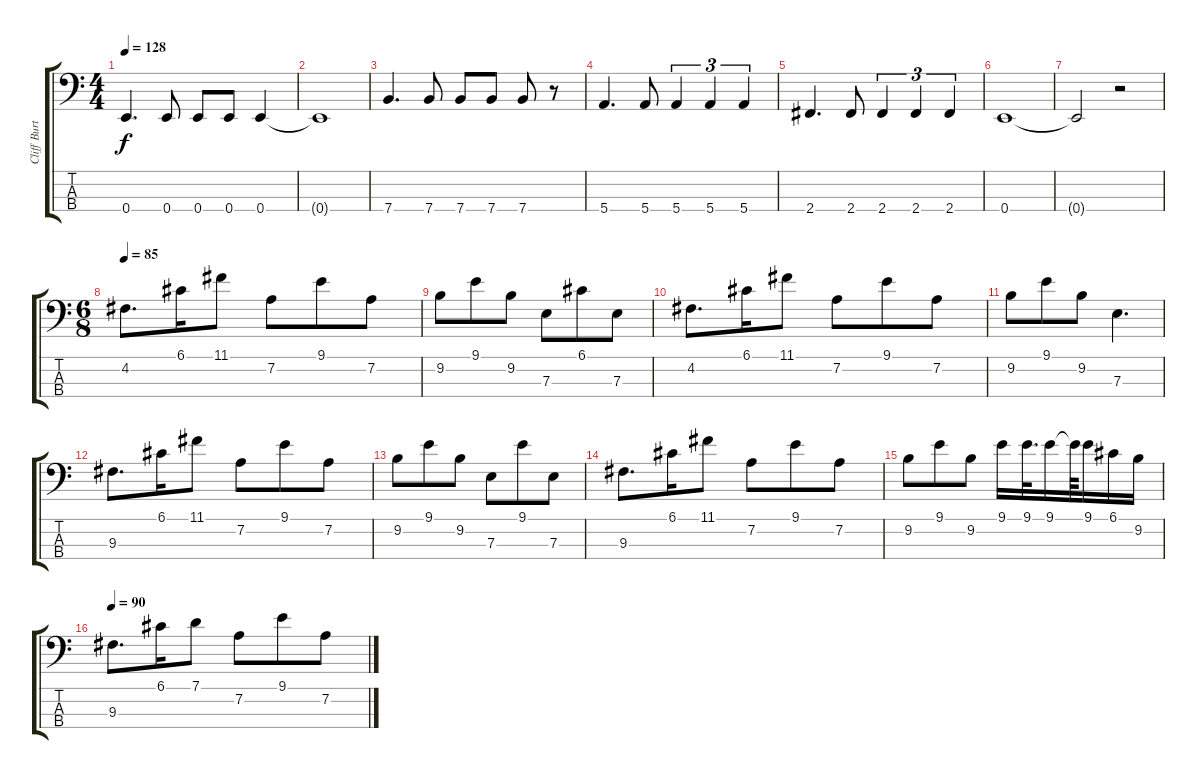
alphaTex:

\track ("Cliff Burton" "Cliff Burt") {instrument electricbassfinger}
\staff {score tabs}
\tuning (G2 D2 A1 E1) {hide}
\ts (4 4)
\tempo 128
\clef f4
\ks c
0.4.4{d dy f} 0.4.8 0.4.8 0.4.8 0.4.4 |
0.4{t}.1 |
7.4.4{d} 7.4.8 7.4.8 7.4.8 7.4.8 r.8 |
5.4.4{d} 5.4.8 5.4.4{tu (3 2)} 5.4.4{tu (3 2)} 5.4.4{tu (3 2)} |
2.4.4{d} 2.4.8 2.4.4{tu (3 2)} 2.4.4{tu (3 2)} 2.4.4{tu (3 2)} |
0.4.1 |
0.4{t}.2 r.2 |
\ts (6 8)
\tempo 85
4.2.8{d} 6.1.16 11.1.8 7.2.8 9.1.8 7.2.8 |
9.2.8 9.1.8 9.2.8 7.3.8 6.1.8 7.3.8 |
4.2.8{d} 6.1.16 11.1.8 7.2.8 9.1.8 7.2.8 |
9.2.8 9.1.8 9.2.8 7.3.4{d} |
9.3.8{d} 6.1.16 11.1.8 7.2.8 9.1.8 7.2.8 |
9.2.8 9.1.8 9.2.8 7.3.8 9.1.8 7.3.8 |
9.3.8{d} 6.1.16 11.1.8 7.2.8 9.1.8 7.2.8 |
9.2.8 9.1.8 9.2.8 9.1.16 9.1.32{d} 9.1.16 9.1{t}.64 9.1.16 6.1.16 9.2.16 |
\tempo 90
9.3.8{d} 6.1.16 7.1.8 7.2.8 9.1.8 7.2.8
